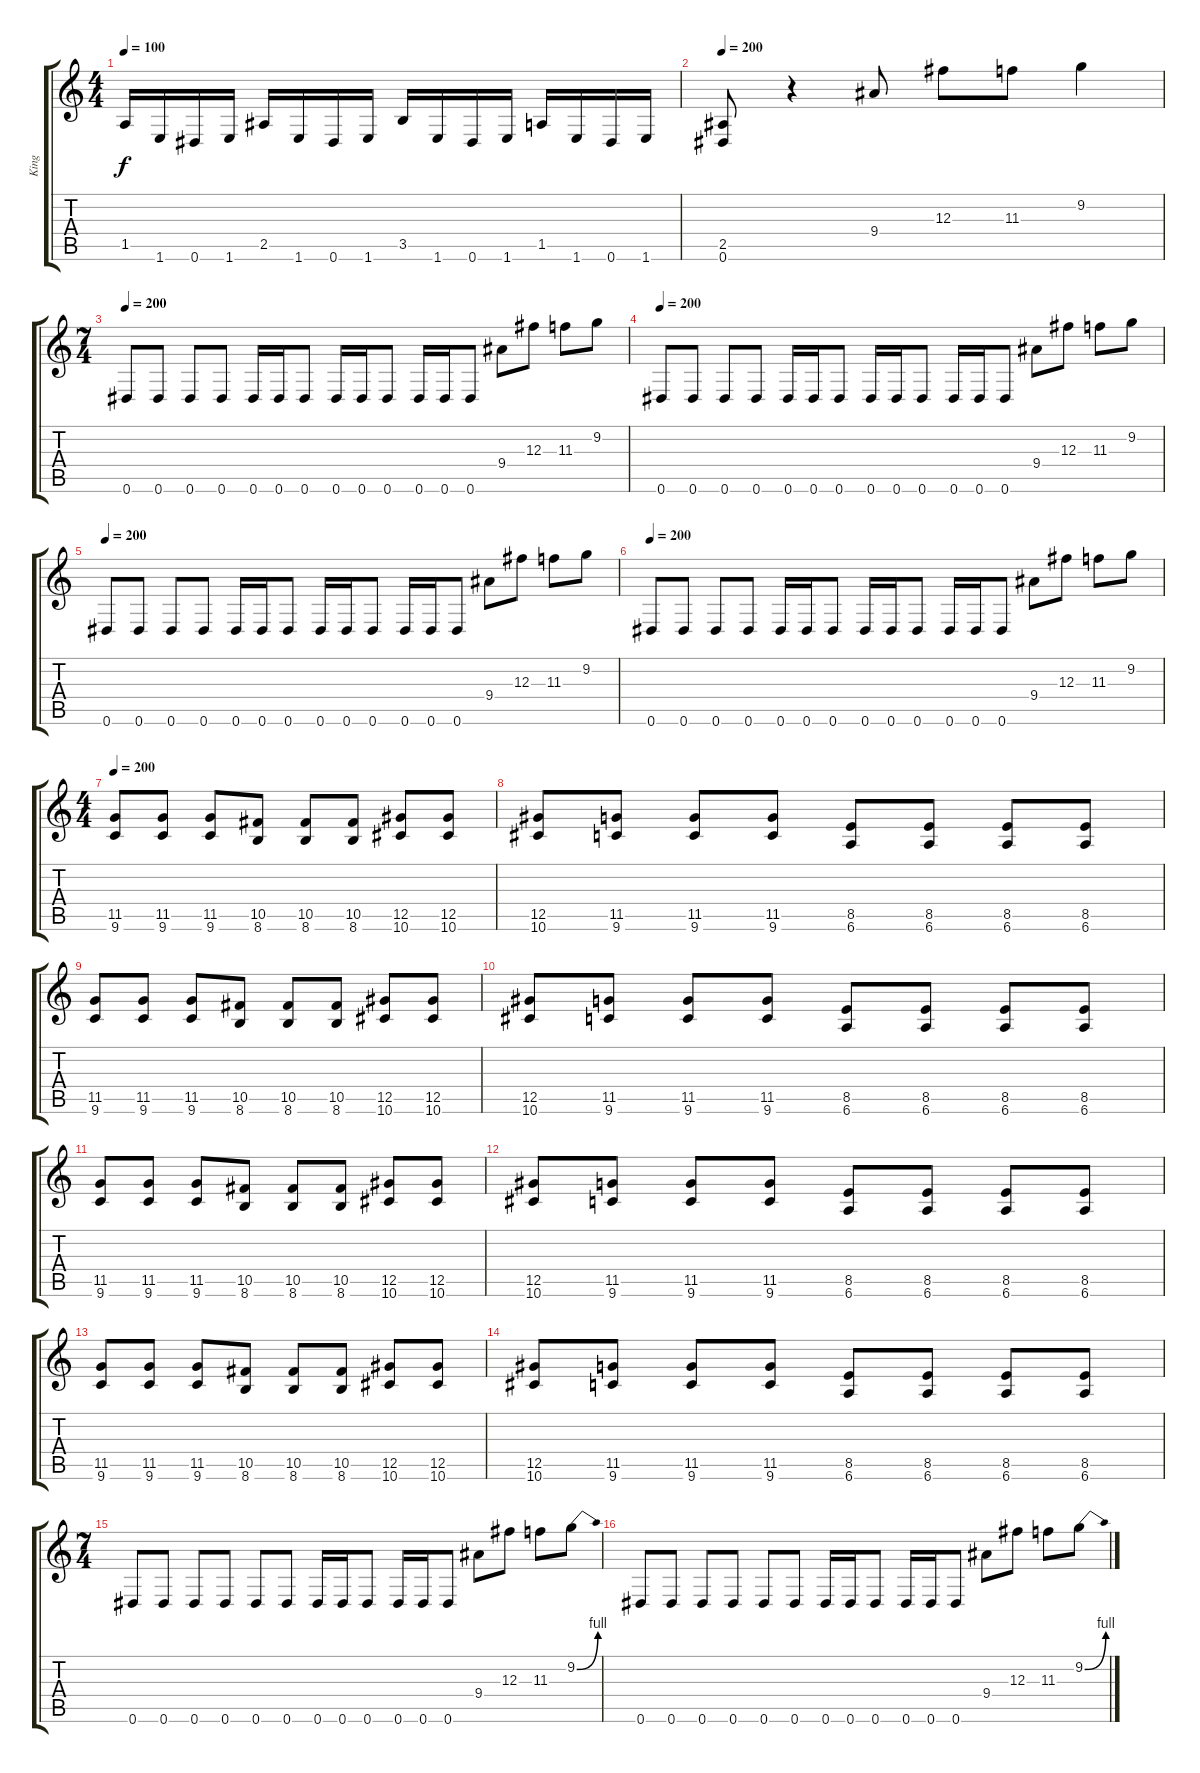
\track ("King" "King") {instrument distortionguitar}
\staff {score tabs}
\tuning (Eb4 Bb3 Gb3 Db3 Ab2 Eb2) {hide}
\ts (4 4)
\tempo 110
\tempo 100
\clef g2
\ks c
1.5.16{dy f} 1.6.16 0.6.16 1.6.16 2.5.16 1.6.16 0.6.16 1.6.16 3.5.16 1.6.16 0.6.16 1.6.16 1.5.16 1.6.16 0.6.16 1.6.16 |
\tempo 200
(2.5 0.6).8 r.4 9.4.8 12.3.8 11.3.8 9.2.4 |
\ts (7 4)
\tempo 200
0.6.8 0.6.8 0.6.8 0.6.8 0.6.16 0.6.16 0.6.8 0.6.16 0.6.16 0.6.8 0.6.16 0.6.16 0.6.8 9.4.8 12.3.8 11.3.8 9.2.8 |
\tempo 200
0.6.8 0.6.8 0.6.8 0.6.8 0.6.16 0.6.16 0.6.8 0.6.16 0.6.16 0.6.8 0.6.16 0.6.16 0.6.8 9.4.8 12.3.8 11.3.8 9.2.8 |
\tempo 200
0.6.8 0.6.8 0.6.8 0.6.8 0.6.16 0.6.16 0.6.8 0.6.16 0.6.16 0.6.8 0.6.16 0.6.16 0.6.8 9.4.8 12.3.8 11.3.8 9.2.8 |
\tempo 200
0.6.8 0.6.8 0.6.8 0.6.8 0.6.16 0.6.16 0.6.8 0.6.16 0.6.16 0.6.8 0.6.16 0.6.16 0.6.8 9.4.8 12.3.8 11.3.8 9.2.8 |
\ts (4 4)
\tempo 200
(11.5 9.6).8 (11.5 9.6).8 (11.5 9.6).8 (10.5 8.6).8 (10.5 8.6).8 (10.5 8.6).8 (12.5 10.6).8 (12.5 10.6).8 |
(12.5 10.6).8 (11.5 9.6).8 (11.5 9.6).8 (11.5 9.6).8 (8.5 6.6).8 (8.5 6.6).8 (8.5 6.6).8 (8.5 6.6).8 |
(11.5 9.6).8 (11.5 9.6).8 (11.5 9.6).8 (10.5 8.6).8 (10.5 8.6).8 (10.5 8.6).8 (12.5 10.6).8 (12.5 10.6).8 |
(12.5 10.6).8 (11.5 9.6).8 (11.5 9.6).8 (11.5 9.6).8 (8.5 6.6).8 (8.5 6.6).8 (8.5 6.6).8 (8.5 6.6).8 |
(11.5 9.6).8 (11.5 9.6).8 (11.5 9.6).8 (10.5 8.6).8 (10.5 8.6).8 (10.5 8.6).8 (12.5 10.6).8 (12.5 10.6).8 |
(12.5 10.6).8 (11.5 9.6).8 (11.5 9.6).8 (11.5 9.6).8 (8.5 6.6).8 (8.5 6.6).8 (8.5 6.6).8 (8.5 6.6).8 |
(11.5 9.6).8 (11.5 9.6).8 (11.5 9.6).8 (10.5 8.6).8 (10.5 8.6).8 (10.5 8.6).8 (12.5 10.6).8 (12.5 10.6).8 |
(12.5 10.6).8 (11.5 9.6).8 (11.5 9.6).8 (11.5 9.6).8 (8.5 6.6).8 (8.5 6.6).8 (8.5 6.6).8 (8.5 6.6).8 |
\ts (7 4)
0.6.8 0.6.8 0.6.8 0.6.8 0.6.8 0.6.8 0.6.16 0.6.16 0.6.8 0.6.16 0.6.16 0.6.8 9.4.8 12.3.8 11.3.8 9.2{be (bend 0 0 60 4)}.8 |
0.6.8 0.6.8 0.6.8 0.6.8 0.6.8 0.6.8 0.6.16 0.6.16 0.6.8 0.6.16 0.6.16 0.6.8 9.4.8 12.3.8 11.3.8 9.2{be (bend 0 0 60 4)}.8
